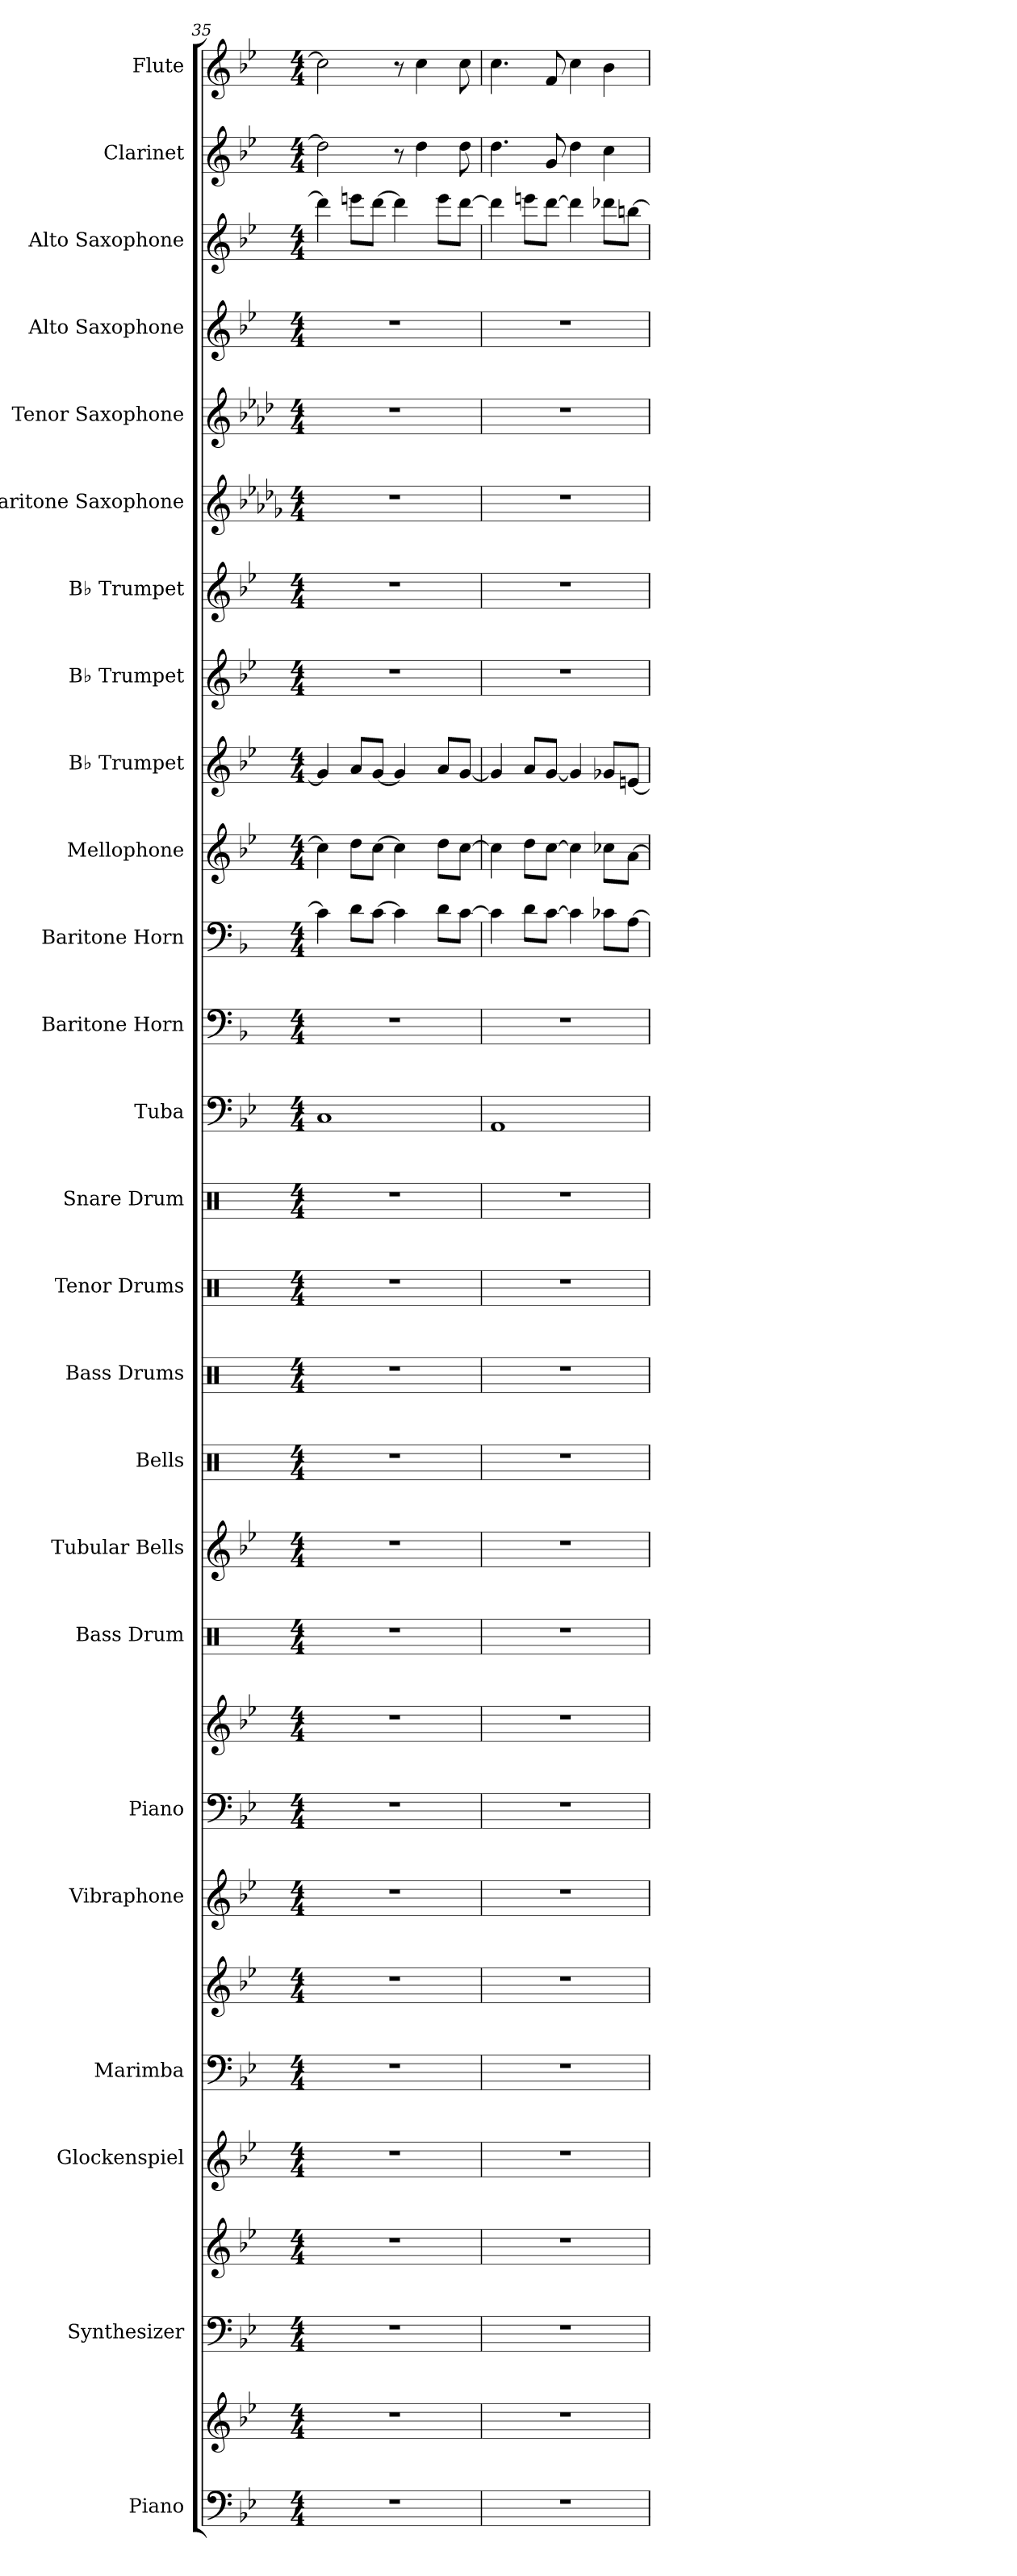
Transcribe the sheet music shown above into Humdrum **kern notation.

**kern	**kern	**kern	**kern	**kern	**kern	**kern	**kern	**kern	**kern	**kern	**kern	**kern	**kern	**kern	**kern	**kern	**kern	**kern	**kern	**kern	**kern	**kern	**kern	**kern	**kern	**kern	**kern	**kern
*part25	*part25	*part24	*part24	*part23	*part22	*part22	*part21	*part20	*part20	*part19	*part18	*part17	*part16	*part15	*part14	*part13	*part12	*part11	*part10	*part9	*part8	*part7	*part6	*part5	*part4	*part3	*part2	*part1
*staff29	*staff28	*staff27	*staff26	*staff25	*staff24	*staff23	*staff22	*staff21	*staff20	*staff19	*staff18	*staff17	*staff16	*staff15	*staff14	*staff13	*staff12	*staff11	*staff10	*staff9	*staff8	*staff7	*staff6	*staff5	*staff4	*staff3	*staff2	*staff1
*I"Piano	*	*I"Synthesizer	*	*I"Glockenspiel	*I"Marimba	*	*I"Vibraphone	*I"Piano	*	*I"Bass Drum	*I"Tubular Bells	*I"Bells	*I"Bass Drums	*I"Tenor Drums	*I"Snare Drum	*I"Tuba	*I"Baritone Horn	*I"Baritone Horn	*I"Mellophone	*I"B♭ Trumpet	*I"B♭ Trumpet	*I"B♭ Trumpet	*I"Baritone Saxophone	*I"Tenor Saxophone	*I"Alto Saxophone	*I"Alto Saxophone	*I"Clarinet	*I"Flute
*I'Pno.	*	*I'Synth	*	*I'Glk.	*I'Mrm.	*	*I'Vib.	*I'Pno.	*	*I'B. Dr.	*I'Tu. Be.	*I'Be.	*I'BD	*I'TD	*I'SD	*I'Tba.	*I'Bar. Hn.	*I'Bar. Hn.	*I'Mph.	*I'B♭ Tpt.	*I'B♭ Tpt.	*I'B♭ Tpt.	*I'Bar. Sax.	*I'T. Sax.	*I'A. Sax.	*I'A. Sax.	*I'Cl.	*I'Fl.
*clefF4	*clefG2	*clefF4	*clefG2	*clefG2	*clefF4	*clefG2	*clefG2	*clefF4	*clefG2	*clefX	*clefG2	*clefX	*clefX	*clefX	*clefX	*clefF4	*clefF4	*clefF4	*clefG2	*clefG2	*clefG2	*clefG2	*clefG2	*clefG2	*clefG2	*clefG2	*clefG2	*clefG2
*	*	*	*	*ITrd-14c-24	*	*	*	*	*	*	*	*	*	*	*	*	*ITrd4c7	*ITrd4c7	*ITrd4c7	*ITrd1c2	*ITrd1c2	*ITrd1c2	*ITrd12c21	*ITrd8c14	*ITrd5c9	*ITrd5c9	*ITrd1c2	*
*k[b-e-]	*k[b-e-]	*k[b-e-]	*k[b-e-]	*k[b-e-]	*k[b-e-]	*k[b-e-]	*k[b-e-]	*k[b-e-]	*k[b-e-]	*k[]	*k[b-e-]	*k[]	*k[]	*k[]	*k[]	*k[b-e-]	*k[b-e-]	*k[b-e-]	*k[b-e-a-]	*k[b-e-a-d-]	*k[b-e-a-d-]	*k[b-e-a-d-]	*k[b-e-a-d-g-]	*k[b-e-a-d-]	*k[b-e-a-d-g-]	*k[b-e-a-d-g-]	*k[b-e-a-d-]	*k[b-e-]
*M4/4	*M4/4	*M4/4	*M4/4	*M4/4	*M4/4	*M4/4	*M4/4	*M4/4	*M4/4	*M4/4	*M4/4	*M4/4	*M4/4	*M4/4	*M4/4	*M4/4	*M4/4	*M4/4	*M4/4	*M4/4	*M4/4	*M4/4	*M4/4	*M4/4	*M4/4	*M4/4	*M4/4	*M4/4
=35	=35	=35	=35	=35	=35	=35	=35	=35	=35	=35	=35	=35	=35	=35	=35	=35	=35	=35	=35	=35	=35	=35	=35	=35	=35	=35	=35	=35
1r	1r	1r	1r	1r	1r	1r	1r	1r	1r	1r	1r	1r	1r	1r	1r	1C	1r	4F\]	4f\]	4f/]	1r	1r	1r	1r	1r	4ff\]	2cc\]	2cc\]
.	.	.	.	.	.	.	.	.	.	.	.	.	.	.	.	.	.	8G\L	8g\L	8g/L	.	.	.	.	.	8ggn\L	.	.
.	.	.	.	.	.	.	.	.	.	.	.	.	.	.	.	.	.	[8F\J	[8f\J	[8f/J	.	.	.	.	.	[8ff\J	.	.
.	.	.	.	.	.	.	.	.	.	.	.	.	.	.	.	.	.	4F\]	4f\]	4f/]	.	.	.	.	.	4ff\]	8r	8r
.	.	.	.	.	.	.	.	.	.	.	.	.	.	.	.	.	.	.	.	.	.	.	.	.	.	.	4cc\	4cc\
.	.	.	.	.	.	.	.	.	.	.	.	.	.	.	.	.	.	8G\L	8g\L	8g/L	.	.	.	.	.	8gg\L	.	.
.	.	.	.	.	.	.	.	.	.	.	.	.	.	.	.	.	.	[8F\J	[8f\J	[8f/J	.	.	.	.	.	[8ff\J	8cc\	8cc\
=36	=36	=36	=36	=36	=36	=36	=36	=36	=36	=36	=36	=36	=36	=36	=36	=36	=36	=36	=36	=36	=36	=36	=36	=36	=36	=36	=36	=36
1r	1r	1r	1r	1r	1r	1r	1r	1r	1r	1r	1r	1r	1r	1r	1r	1AA	1r	4F\]	4f\]	4f/]	1r	1r	1r	1r	1r	4ff\]	4.cc\	4.cc\
.	.	.	.	.	.	.	.	.	.	.	.	.	.	.	.	.	.	8G\L	8g\L	8g/L	.	.	.	.	.	8ggn\L	.	.
.	.	.	.	.	.	.	.	.	.	.	.	.	.	.	.	.	.	[8F\J	[8f\J	[8f/J	.	.	.	.	.	[8ff\J	8f/	8f/
.	.	.	.	.	.	.	.	.	.	.	.	.	.	.	.	.	.	4F\]	4f\]	4f/]	.	.	.	.	.	4ff\]	4cc\	4cc\
.	.	.	.	.	.	.	.	.	.	.	.	.	.	.	.	.	.	8F-X\L	8f-X\L	8f-X/L	.	.	.	.	.	8ff-X\L	4b-\	4b-\
.	.	.	.	.	.	.	.	.	.	.	.	.	.	.	.	.	.	[8D\J	[8d\J	[8dn/J	.	.	.	.	.	[8ddn\J	.	.
=	=	=	=	=	=	=	=	=	=	=	=	=	=	=	=	=	=	=	=	=	=	=	=	=	=	=	=	=
*-	*-	*-	*-	*-	*-	*-	*-	*-	*-	*-	*-	*-	*-	*-	*-	*-	*-	*-	*-	*-	*-	*-	*-	*-	*-	*-	*-	*-
